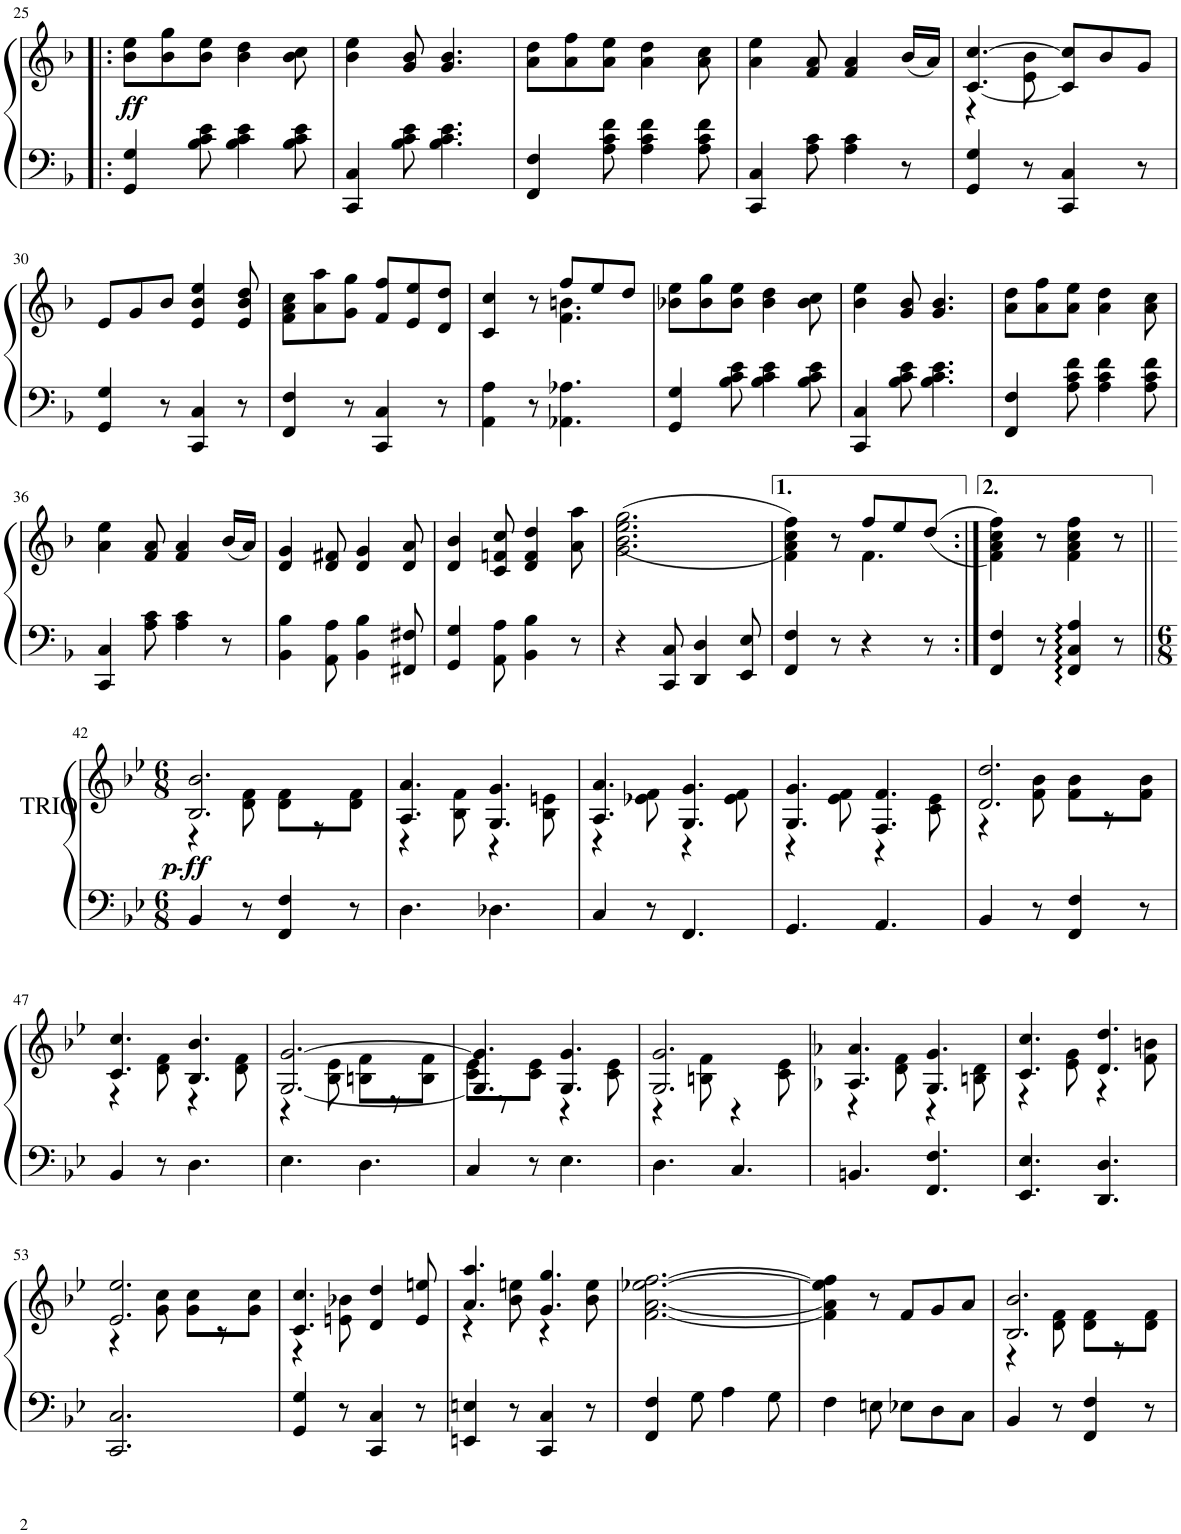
**kern	**kern	**dynam
*part1	*part1	*part1
*staff2	*staff1	*staff1/2
*I"Piano	*	*
*I'Pno.	*	*
!!LO:PB:g=z
*clefF4	*clefG2	*
*k[b-]	*k[b-]	*
*M6/8	*M6/8	*
=25!|:	=25!|:	=25!|:
!	!	!LO:DY:b
4GG/ 4G/	8b-\ 8ee\L	ff
.	8b-\ 8gg\	.
8B-\ 8c\ 8e\	8b-\ 8ee\J	.
4B-\ 4c\ 4e\	4b-\ 4dd\	.
8B-\ 8c\ 8e\	8b-\ 8cc\	.
=26	=26	=26
4CC/ 4C/	4b-\ 4ee\	.
8B-\ 8c\ 8e\	8g/ 8b-/	.
4.B-\ 4.c\ 4.e\	4.g/ 4.b-/	.
=27	=27	=27
4FF/ 4F/	8a\ 8dd\L	.
.	8a\ 8ff\	.
8A\ 8c\ 8f\	8a\ 8ee\J	.
4A\ 4c\ 4f\	4a\ 4dd\	.
8A\ 8c\ 8f\	8a\ 8cc\	.
=28	=28	=28
4CC/ 4C/	4a\ 4ee\	.
8A\ 8c\	8f/ 8a/	.
4A\ 4c\	4f/ 4a/	.
8r	(16b-/LL	.
.	16a/JJ)	.
=29	=29	=29
*	*^	*
4GG/ 4G/	[<4.c/ [4.cc/	4r	.
8r	.	8e\ 8b-\	.
4CC/ 4C/	8c/] 8cc/]L	4.ryy	.
.	8b-/	.	.
8r	8g/J	.	.
*	*v	*v	*
!!LO:LB:g=z
=30	=30	=30
4GG/ 4G/	8e/L	.
.	8g/	.
8r	8b-/J	.
4CC/ 4C/	4e/ 4b-/ 4ee/	.
8r	8e/ 8b-/ 8dd/	.
=31	=31	=31
4FF/ 4F/	8f\ 8a\ 8cc\L	.
.	8a\ 8aa\	.
8r	8g\ 8gg\J	.
4CC/ 4C/	8f/ 8ff/L	.
.	8e/ 8ee/	.
8r	8d/ 8dd/J	.
=32	=32	=32
*	*^	*
4AA\ 4A\	4c/ 4cc/	4.ryy	.
8r	8r	.	.
4.AA-X\ 4.A-X\	8ff/L	4.f\ 4.bn\	.
.	8ee/	.	.
.	8dd/J	.	.
*	*v	*v	*
=33	=33	=33
4GG/ 4G/	8b-X\ 8ee\L	.
.	8b-\ 8gg\	.
8B-\ 8c\ 8e\	8b-\ 8ee\J	.
4B-\ 4c\ 4e\	4b-\ 4dd\	.
8B-\ 8c\ 8e\	8b-\ 8cc\	.
=34	=34	=34
4CC/ 4C/	4b-\ 4ee\	.
8B-\ 8c\ 8e\	8g/ 8b-/	.
4.B-\ 4.c\ 4.e\	4.g/ 4.b-/	.
=35	=35	=35
4FF/ 4F/	8a\ 8dd\L	.
.	8a\ 8ff\	.
8A\ 8c\ 8f\	8a\ 8ee\J	.
4A\ 4c\ 4f\	4a\ 4dd\	.
8A\ 8c\ 8f\	8a\ 8cc\	.
!!LO:LB:g=z
=36	=36	=36
4CC/ 4C/	4a\ 4ee\	.
8A\ 8c\	8f/ 8a/	.
4A\ 4c\	4f/ 4a/	.
8r	(16b-/LL	.
.	16a/JJ)	.
=37	=37	=37
4BB-\ 4B-\	4d/ 4g/	.
8AA\ 8A\	8d/ 8f#X/	.
4BB-\ 4B-\	4d/ 4g/	.
8FF#X/ 8F#X/	8d/ 8a/	.
=38	=38	=38
4GG/ 4G/	4d/ 4b-/	.
8AA\ 8A\	8c/ 8fn/ 8cc/	.
4BB-\ 4B-\	4d/ 4f/ 4dd/	.
8r	8a\ 8aa\	.
=39	=39	=39
4r	(<(2.g\ 2.b-\ 2.ee\ 2.gg\	.
8CC/ 8C/	.	.
4DD/ 4D/	.	.
8EE/ 8E/	.	.
=40	=40	=40
*	*^	*
4FF/ 4F/	4f\ 4a\ 4cc\ 4ff\))	4.ryy	.
8r	8r	.	.
4r	8ff/L	4.f\	.
.	8ee/	.	.
8r	(<(8dd/J	.	.
*	*v	*v	*
=41:|!	=41:|!	=41:|!
4FF/ 4F/	4f\ 4a\ 4cc\ 4ff\))	.
8r	8r	.
4FF/ 4C/ 4A/	4f\ 4a\ 4cc\ 4ff\	.
8r	8r	.
!!LO:LB:g=z
=42||	=42||	=42||
*k[b-e-]	*k[b-e-]	*
*M6/8	*M6/8	*
*	*^	*
!	!	!	!LO:DY:b
!	!	!	!LO:DY:n=1:b
!	!	!	!LO:DY:n=2:b
4BB-/	2.B-/ 2.b-/	4r	p other-dynamics ff
8r	.	8d\ 8f\	.
4FF/ 4F/	.	8d\ 8f\L	.
.	.	8r	.
8r	.	8d\ 8f\J	.
=43	=43	=43	=43
4.D\	4.A/ 4.a/	4r	.
.	.	8B-\ 8f\	.
4.D-X\	4.G/ 4.g/	4r	.
.	.	8B-\ 8en\	.
=44	=44	=44	=44
4C/	4.A/ 4.a/	4r	.
8r	.	8e-X\ 8f\	.
4.FF/	4.G/ 4.g/	4r	.
.	.	8e-\ 8f\	.
=45	=45	=45	=45
4.GG/	4.G/ 4.g/	4r	.
.	.	8e-\ 8f\	.
4.AA/	4.F/ 4.f/	4r	.
.	.	8c\ 8e-\	.
=46	=46	=46	=46
4BB-/	2.d/ 2.dd/	4r	.
8r	.	8f\ 8b-\	.
4FF/ 4F/	.	8f\ 8b-\L	.
.	.	8r	.
8r	.	8f\ 8b-\J	.
!!LO:LB:g=z	!!
=47	=47	=47	=47
4BB-/	4.c/ 4.cc/	4r	.
8r	.	8d\ 8f\	.
4.D\	4.B-/ 4.b-/	4r	.
.	.	8d\ 8f\	.
=48	=48	=48	=48
4.E-\	[<2.G/ [2.g/	4r	.
.	.	8B-\ 8e-\	.
4.D\	.	8Bn\ 8f\L	.
.	.	8r	.
.	.	8B\ 8f\J	.
=49	=49	=49	=49
4C/	4.G/] 4.g/]	8c\ 8e-\L	.
.	.	8r	.
8r	.	8c\ 8e-\J	.
4.E-\	4.G/ 4.g/	4r	.
.	.	8c\ 8e-\	.
=50	=50	=50	=50
4.D\	2.G/ 2.g/	4r	.
.	.	8Bn\ 8f\	.
4.C/	.	4r	.
.	.	8c\ 8e-\	.
=51	=51	=51	=51
4.BBn/	4.A-X/ 4.a-X/	4r	.
.	.	8d\ 8f\	.
4.FF/ 4.F/	4.G/ 4.g/	4r	.
.	.	8Bn\ 8d\	.
=52	=52	=52	=52
4.EE-/ 4.E-/	4.c/ 4.cc/	4r	.
.	.	8e-\ 8g\	.
4.DD/ 4.D/	4.d/ 4.dd/	4r	.
.	.	8f\ 8bn\	.
!!LO:LB:g=z	!!
=53	=53	=53	=53
2.CC/ 2.C/	2.e-/ 2.ee-/	4r	.
.	.	8g\ 8cc\	.
.	.	8g\ 8cc\L	.
.	.	8r	.
.	.	8g\ 8cc\J	.
=54	=54	=54	=54
4GG/ 4G/	4.c/ 4.cc/	4r	.
8r	.	8en\ 8b-X\	.
4CC/ 4C/	4d/ 4dd/	4.ryy	.
8r	8e/ 8een/	.	.
=55	=55	=55	=55
4EEn/ 4En/	4.a/ 4.aa/	4r	.
8r	.	8b-\ 8een\	.
4CC/ 4C/	4.g/ 4.gg/	4r	.
8r	.	8b-\ 8ee\	.
*	*v	*v	*
=56	=56	=56
4FF/ 4F/	[2.f\ [2.a\ [>2.ee-X\ [2.ff\	.
8G\	.	.
4A\	.	.
8G\	.	.
=57	=57	=57
4F\	4f\] 4a\] 4ee-\] 4ff\]	.
8En\	8r	.
8E-X\L	8f/L	.
8D\	8g/	.
8C\J	8a/J	.
=58	=58	=58
*	*^	*
4BB-/	2.B-/ 2.b-/	4r	.
8r	.	8d\ 8f\	.
4FF/ 4F/	.	8d\ 8f\L	.
.	.	8r	.
8r	.	8d\ 8f\J	.
*	*v	*v	*
=	=	=
*-	*-	*-
